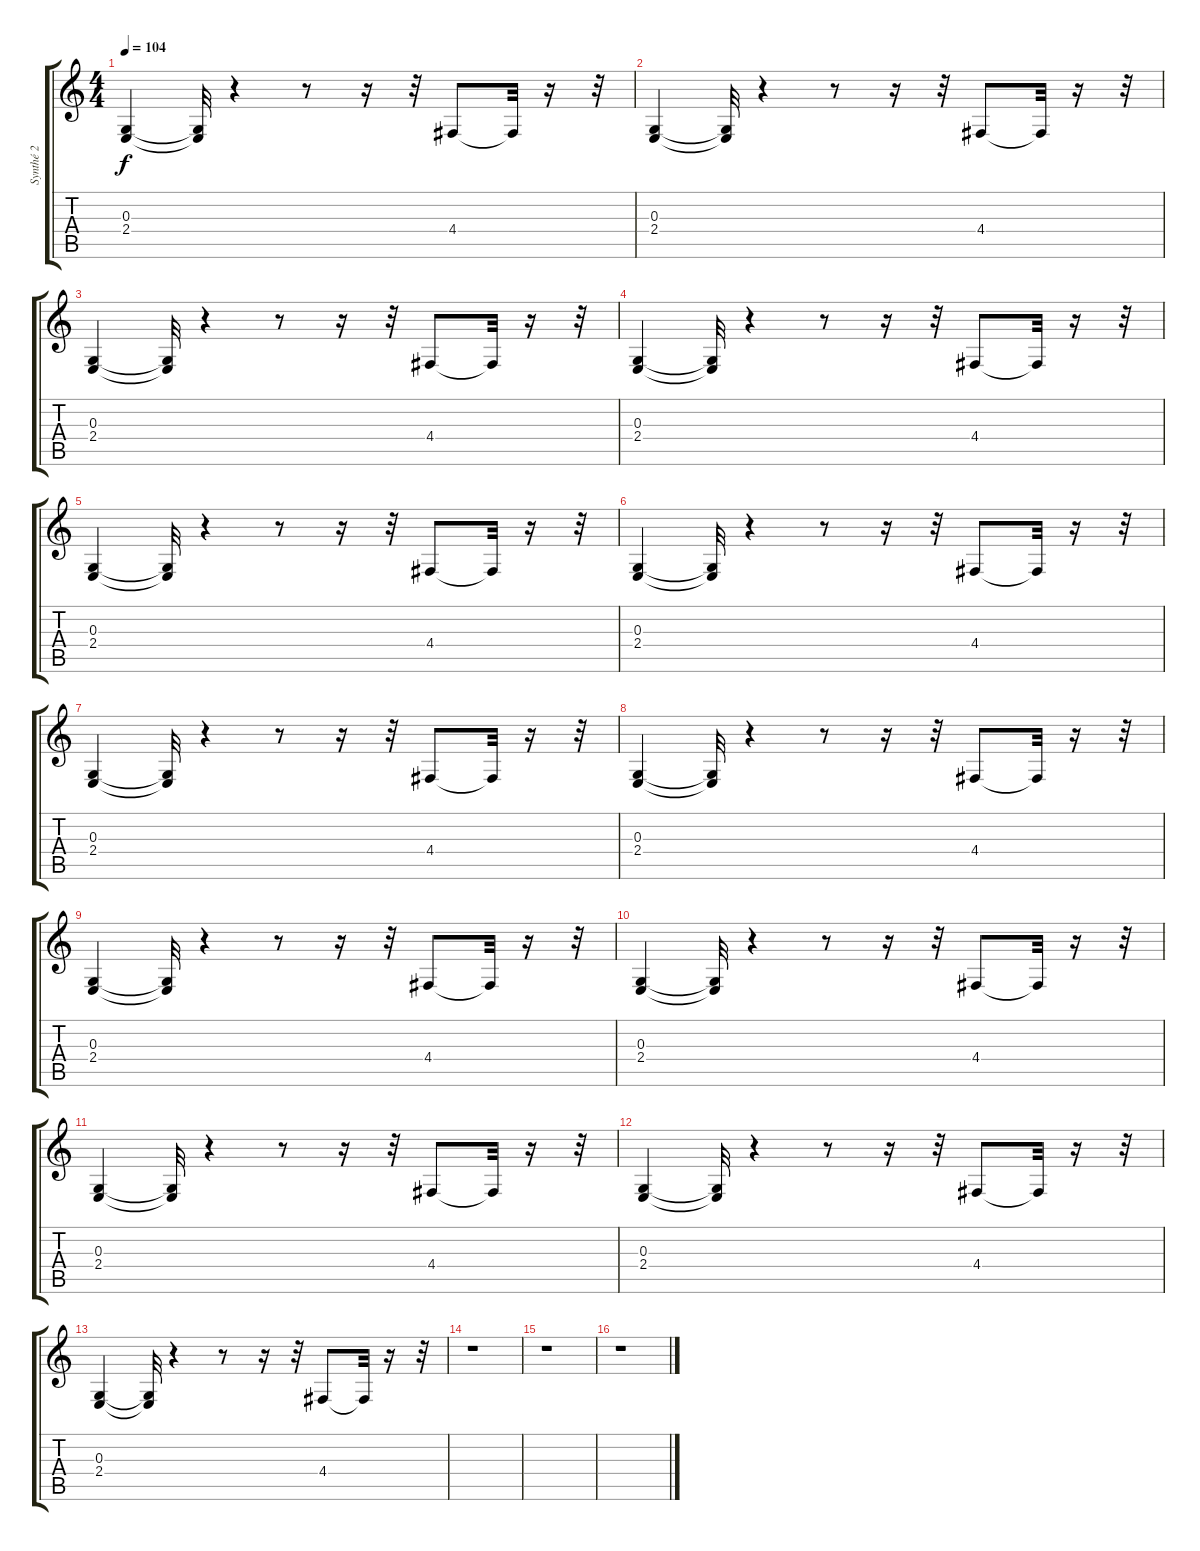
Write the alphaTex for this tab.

\track ("Synthé 2" "Synthé 2") {instrument fx8scifi}
\staff {score tabs}
\tuning (E4 B3 G3 D3 A2 E2) {hide}
\ts (4 4)
\tempo 104
\clef g2
\ks c
(0.3 2.4).4{dy f} (0.3{t} 2.4{t}).32 r.4 r.8 r.16 r.32 4.4.8 4.4{t}.32 r.16 r.32 |
(0.3 2.4).4 (0.3{t} 2.4{t}).32 r.4 r.8 r.16 r.32 4.4.8 4.4{t}.32 r.16 r.32 |
(0.3 2.4).4 (0.3{t} 2.4{t}).32 r.4 r.8 r.16 r.32 4.4.8 4.4{t}.32 r.16 r.32 |
(0.3 2.4).4 (0.3{t} 2.4{t}).32 r.4 r.8 r.16 r.32 4.4.8 4.4{t}.32 r.16 r.32 |
(0.3 2.4).4 (0.3{t} 2.4{t}).32 r.4 r.8 r.16 r.32 4.4.8 4.4{t}.32 r.16 r.32 |
(0.3 2.4).4 (0.3{t} 2.4{t}).32 r.4 r.8 r.16 r.32 4.4.8 4.4{t}.32 r.16 r.32 |
(0.3 2.4).4 (0.3{t} 2.4{t}).32 r.4 r.8 r.16 r.32 4.4.8 4.4{t}.32 r.16 r.32 |
(0.3 2.4).4 (0.3{t} 2.4{t}).32 r.4 r.8 r.16 r.32 4.4.8 4.4{t}.32 r.16 r.32 |
(0.3 2.4).4 (0.3{t} 2.4{t}).32 r.4 r.8 r.16 r.32 4.4.8 4.4{t}.32 r.16 r.32 |
(0.3 2.4).4 (0.3{t} 2.4{t}).32 r.4 r.8 r.16 r.32 4.4.8 4.4{t}.32 r.16 r.32 |
(0.3 2.4).4 (0.3{t} 2.4{t}).32 r.4 r.8 r.16 r.32 4.4.8 4.4{t}.32 r.16 r.32 |
(0.3 2.4).4 (0.3{t} 2.4{t}).32 r.4 r.8 r.16 r.32 4.4.8 4.4{t}.32 r.16 r.32 |
(0.3 2.4).4 (0.3{t} 2.4{t}).32 r.4 r.8 r.16 r.32 4.4.8 4.4{t}.32 r.16 r.32 |
r.1 |
r.1 |
r.1
